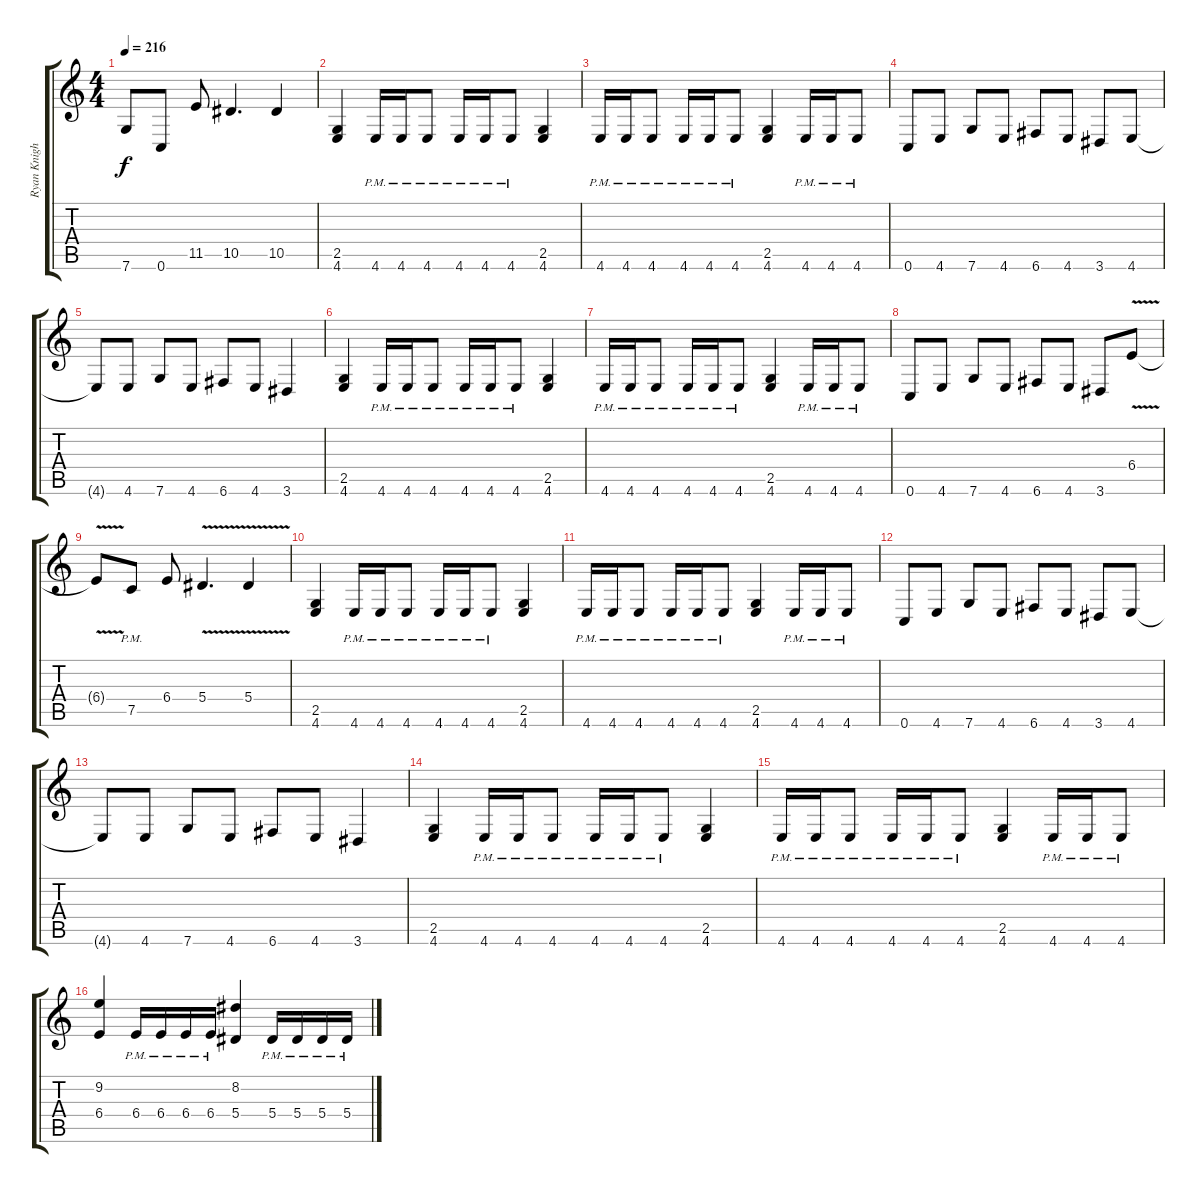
\track ("Ryan Knight (Left)" "Ryan Knigh") {instrument distortionguitar}
\staff {score tabs}
\tuning (C4 G3 Eb3 Bb2 F2 C2) {hide}
\ts (4 4)
\tempo 216
\clef g2
\ks c
7.6.8{dy f} 0.6.8 11.5.8 10.5.4{d} 10.5.4 |
(2.5 4.6).4 4.6{pm}.16 4.6{pm}.16 4.6{pm}.8 4.6{pm}.16 4.6{pm}.16 4.6{pm}.8 (2.5 4.6).4 |
4.6{pm}.16 4.6{pm}.16 4.6{pm}.8 4.6{pm}.16 4.6{pm}.16 4.6{pm}.8 (2.5 4.6).4 4.6{pm}.16 4.6{pm}.16 4.6{pm}.8 |
0.6.8 4.6.8 7.6.8 4.6.8 6.6.8 4.6.8 3.6.8 4.6.8 |
4.6{t}.8 4.6.8 7.6.8 4.6.8 6.6.8 4.6.8 3.6.4 |
(2.5 4.6).4 4.6{pm}.16 4.6{pm}.16 4.6{pm}.8 4.6{pm}.16 4.6{pm}.16 4.6{pm}.8 (2.5 4.6).4 |
4.6{pm}.16 4.6{pm}.16 4.6{pm}.8 4.6{pm}.16 4.6{pm}.16 4.6{pm}.8 (2.5 4.6).4 4.6{pm}.16 4.6{pm}.16 4.6{pm}.8 |
0.6.8 4.6.8 7.6.8 4.6.8 6.6.8 4.6.8 3.6.8 6.4{v}.8 |
6.4{t}.8 7.5{pm}.8 6.4.8 5.4{v}.4{d} 5.4{v}.4 |
(2.5 4.6).4 4.6{pm}.16 4.6{pm}.16 4.6{pm}.8 4.6{pm}.16 4.6{pm}.16 4.6{pm}.8 (2.5 4.6).4 |
4.6{pm}.16 4.6{pm}.16 4.6{pm}.8 4.6{pm}.16 4.6{pm}.16 4.6{pm}.8 (2.5 4.6).4 4.6{pm}.16 4.6{pm}.16 4.6{pm}.8 |
0.6.8 4.6.8 7.6.8 4.6.8 6.6.8 4.6.8 3.6.8 4.6.8 |
4.6{t}.8 4.6.8 7.6.8 4.6.8 6.6.8 4.6.8 3.6.4 |
(2.5 4.6).4 4.6{pm}.16 4.6{pm}.16 4.6{pm}.8 4.6{pm}.16 4.6{pm}.16 4.6{pm}.8 (2.5 4.6).4 |
4.6{pm}.16 4.6{pm}.16 4.6{pm}.8 4.6{pm}.16 4.6{pm}.16 4.6{pm}.8 (2.5 4.6).4 4.6{pm}.16 4.6{pm}.16 4.6{pm}.8 |
(9.2 6.4).4 6.4{pm}.16 6.4{pm}.16 6.4{pm}.16 6.4{pm}.16 (8.2 5.4).4 5.4{pm}.16 5.4{pm}.16 5.4{pm}.16 5.4{pm}.16
